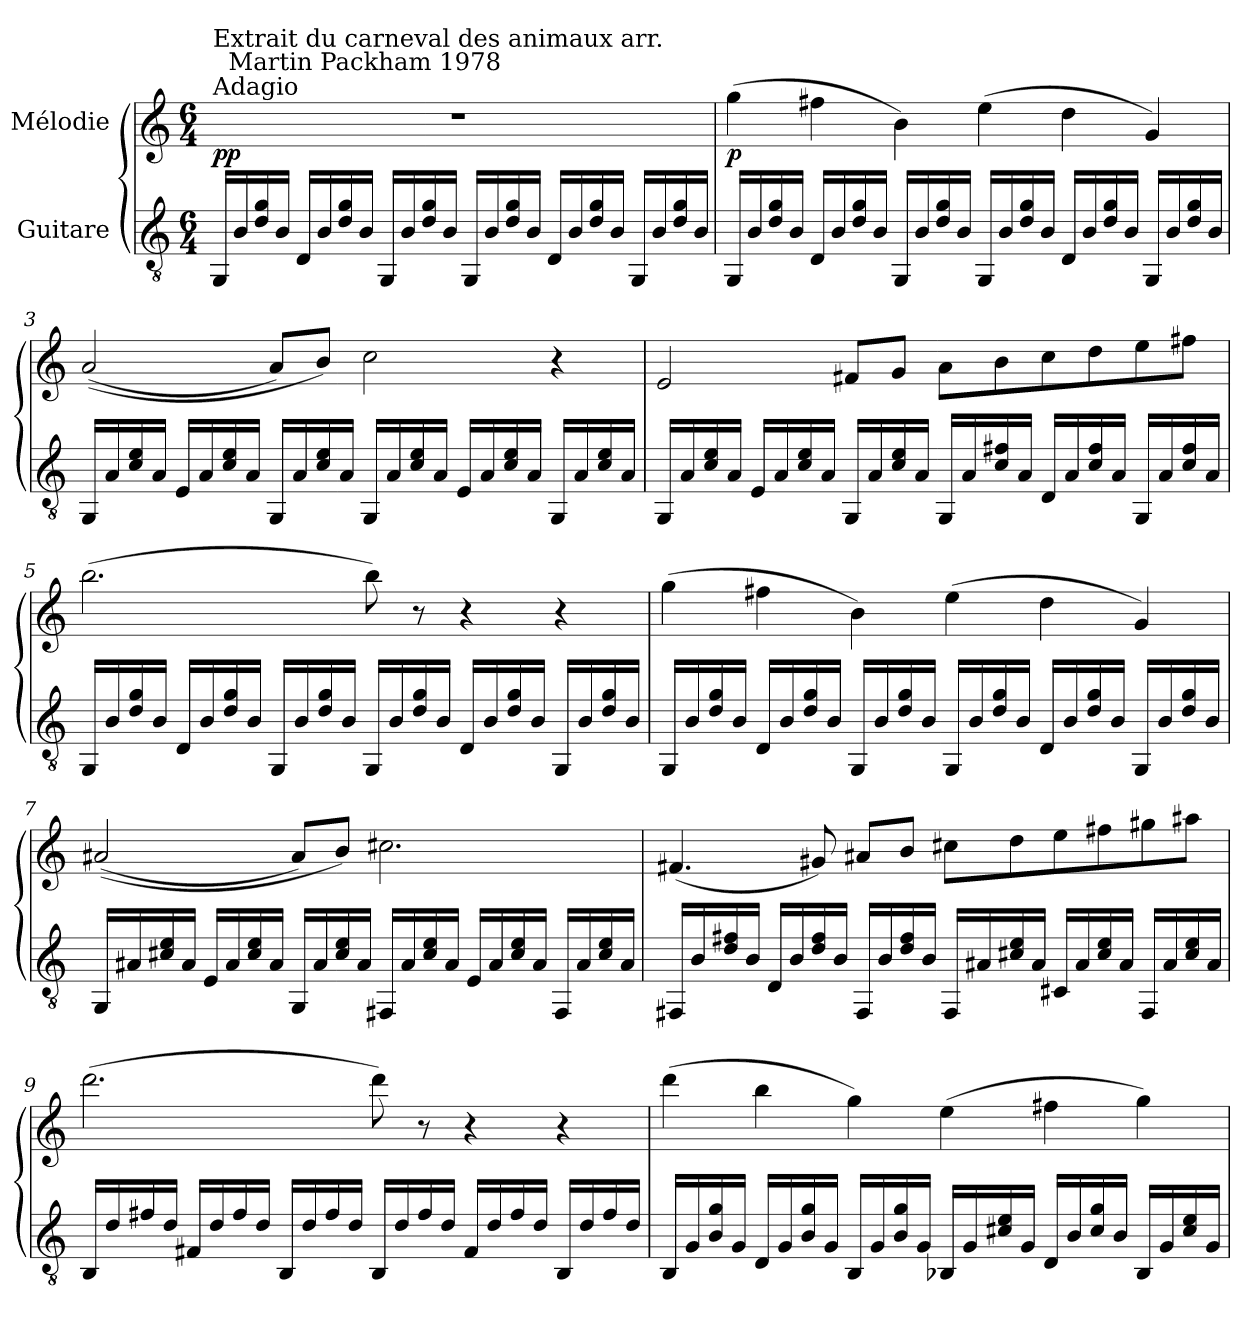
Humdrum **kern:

**kern	**kern	**dynam
*part2	*part1	*part1
*staff2	*staff1	*staff1
*I"Guitare	*I"Mélodie	*
*clefGv2	*clefG2	*
*M6/4	*M6/4	*
=1	=1	=1
!	!LO:TX:a:t=Adagio	!
!	!LO:TX:a:t=Extrait du carneval des animaux arr.\n        Martin Packham 1978	!
!	!LO:N:vis=1	!LO:DY:b
16GG/LL	1.r	pp
16B/	.	.
16d/ 16g/	.	.
16B/JJ	.	.
16D/LL	.	.
16B/	.	.
16d/ 16g/	.	.
16B/JJ	.	.
16GG/LL	.	.
16B/	.	.
16d/ 16g/	.	.
16B/JJ	.	.
16GG/LL	.	.
16B/	.	.
16d/ 16g/	.	.
16B/JJ	.	.
16D/LL	.	.
16B/	.	.
16d/ 16g/	.	.
16B/JJ	.	.
16GG/LL	.	.
16B/	.	.
16d/ 16g/	.	.
16B/JJ	.	.
=2	=2	=2
!	!	!LO:DY:b
16GG/LL	(>4gg	p
16B/	.	.
16d/ 16g/	.	.
16B/JJ	.	.
16D/LL	4ff#	.
16B/	.	.
16d/ 16g/	.	.
16B/JJ	.	.
16GG/LL	4b)	.
16B/	.	.
16d/ 16g/	.	.
16B/JJ	.	.
16GG/LL	(>4ee	.
16B/	.	.
16d/ 16g/	.	.
16B/JJ	.	.
16D/LL	4dd	.
16B/	.	.
16d/ 16g/	.	.
16B/JJ	.	.
16GG/LL	4g)	.
16B/	.	.
16d/ 16g/	.	.
16B/JJ	.	.
=3	=3	=3
16GG/LL	(<(<2a	.
16A/	.	.
16c/ 16e/	.	.
16A/JJ	.	.
16E/LL	.	.
16A/	.	.
16c/ 16e/	.	.
16A/JJ	.	.
16GG/LL	8aL)	.
16A/	.	.
16c/ 16e/	8bJ)	.
16A/JJ	.	.
16GG/LL	2cc	.
16A/	.	.
16c/ 16e/	.	.
16A/JJ	.	.
16E/LL	.	.
16A/	.	.
16c/ 16e/	.	.
16A/JJ	.	.
16GG/LL	4r	.
16A/	.	.
16c/ 16e/	.	.
16A/JJ	.	.
!!LO:LB:g=z
=4	=4	=4
16GG/LL	2e	.
16A/	.	.
16c/ 16e/	.	.
16A/JJ	.	.
16E/LL	.	.
16A/	.	.
16c/ 16e/	.	.
16A/JJ	.	.
16GG/LL	8f#L	.
16A/	.	.
16c/ 16e/	8gJ	.
16A/JJ	.	.
16GG/LL	8aL	.
16A/	.	.
16c/ 16f#/	8b	.
16A/JJ	.	.
16D/LL	8cc	.
16A/	.	.
16c/ 16f#/	8dd	.
16A/JJ	.	.
16GG/LL	8ee	.
16A/	.	.
16c/ 16f#/	8ff#J	.
16A/JJ	.	.
=5	=5	=5
16GG/LL	(>2.bb	.
16B/	.	.
16d/ 16g/	.	.
16B/JJ	.	.
16D/LL	.	.
16B/	.	.
16d/ 16g/	.	.
16B/JJ	.	.
16GG/LL	.	.
16B/	.	.
16d/ 16g/	.	.
16B/JJ	.	.
16GG/LL	8bb)	.
16B/	.	.
16d/ 16g/	8r	.
16B/JJ	.	.
16D/LL	4r	.
16B/	.	.
16d/ 16g/	.	.
16B/JJ	.	.
16GG/LL	4r	.
16B/	.	.
16d/ 16g/	.	.
16B/JJ	.	.
=6	=6	=6
16GG/LL	(>4gg	.
16B/	.	.
16d/ 16g/	.	.
16B/JJ	.	.
16D/LL	4ff#	.
16B/	.	.
16d/ 16g/	.	.
16B/JJ	.	.
16GG/LL	4b)	.
16B/	.	.
16d/ 16g/	.	.
16B/JJ	.	.
16GG/LL	(>4ee	.
16B/	.	.
16d/ 16g/	.	.
16B/JJ	.	.
16D/LL	4dd	.
16B/	.	.
16d/ 16g/	.	.
16B/JJ	.	.
16GG/LL	4g)	.
16B/	.	.
16d/ 16g/	.	.
16B/JJ	.	.
!!LO:LB:g=z
=7	=7	=7
16GGLL	(<(<2a#	.
16A#	.	.
16c# 16e	.	.
16A#JJ	.	.
16ELL	.	.
16A#	.	.
16c# 16e	.	.
16A#JJ	.	.
16GGLL	8a#L)	.
16A#	.	.
16c# 16e	8bJ)	.
16A#JJ	.	.
16FF#LL	2.cc#	.
16A#	.	.
16c# 16e	.	.
16A#JJ	.	.
16ELL	.	.
16A#	.	.
16c# 16e	.	.
16A#JJ	.	.
16FF#LL	.	.
16A#	.	.
16c# 16e	.	.
16A#JJ	.	.
=8	=8	=8
16FF#LL	(<4.f#	.
16B	.	.
16d 16f#	.	.
16BJJ	.	.
16DLL	.	.
16B	.	.
16d 16f#	8g#)	.
16BJJ	.	.
16FF#LL	8a#L	.
16B	.	.
16d 16f#	8bJ	.
16BJJ	.	.
16FF#LL	8cc#L	.
16A#	.	.
16c# 16e	8dd	.
16A#JJ	.	.
16C#LL	8ee	.
16A#	.	.
16c# 16e	8ff#	.
16A#JJ	.	.
16FF#LL	8gg#	.
16A#	.	.
16c# 16e	8aa#J	.
16A#JJ	.	.
=9	=9	=9
16BB/LL	(>2.ddd	.
16d/	.	.
16f#/	.	.
16d/JJ	.	.
16F#/LL	.	.
16d/	.	.
16f#/	.	.
16d/JJ	.	.
16BB/LL	.	.
16d/	.	.
16f#/	.	.
16d/JJ	.	.
16BB/LL	8ddd)	.
16d/	.	.
16f#/	8r	.
16d/JJ	.	.
16F#/LL	4r	.
16d/	.	.
16f#/	.	.
16d/JJ	.	.
16BB/LL	4r	.
16d/	.	.
16f#/	.	.
16d/JJ	.	.
!!LO:LB:g=z
=10	=10	=10
16BB/LL	(>4ddd	.
16G/	.	.
16B/ 16g/	.	.
16G/JJ	.	.
16D/LL	4bb	.
16G/	.	.
16B/ 16g/	.	.
16G/JJ	.	.
16BB/LL	4gg)	.
16G/	.	.
16B/ 16g/	.	.
16G/JJ	.	.
16BB-/LL	(>4ee	.
16G/	.	.
16c#/ 16e/	.	.
16G/JJ	.	.
16D/LL	4ff#	.
16B/	.	.
16c#/ 16g/	.	.
16B/JJ	.	.
16BB-/LL	4gg)	.
16G/	.	.
16c#/ 16e/	.	.
16G/JJ	.	.
=	=	=
*-	*-	*-
